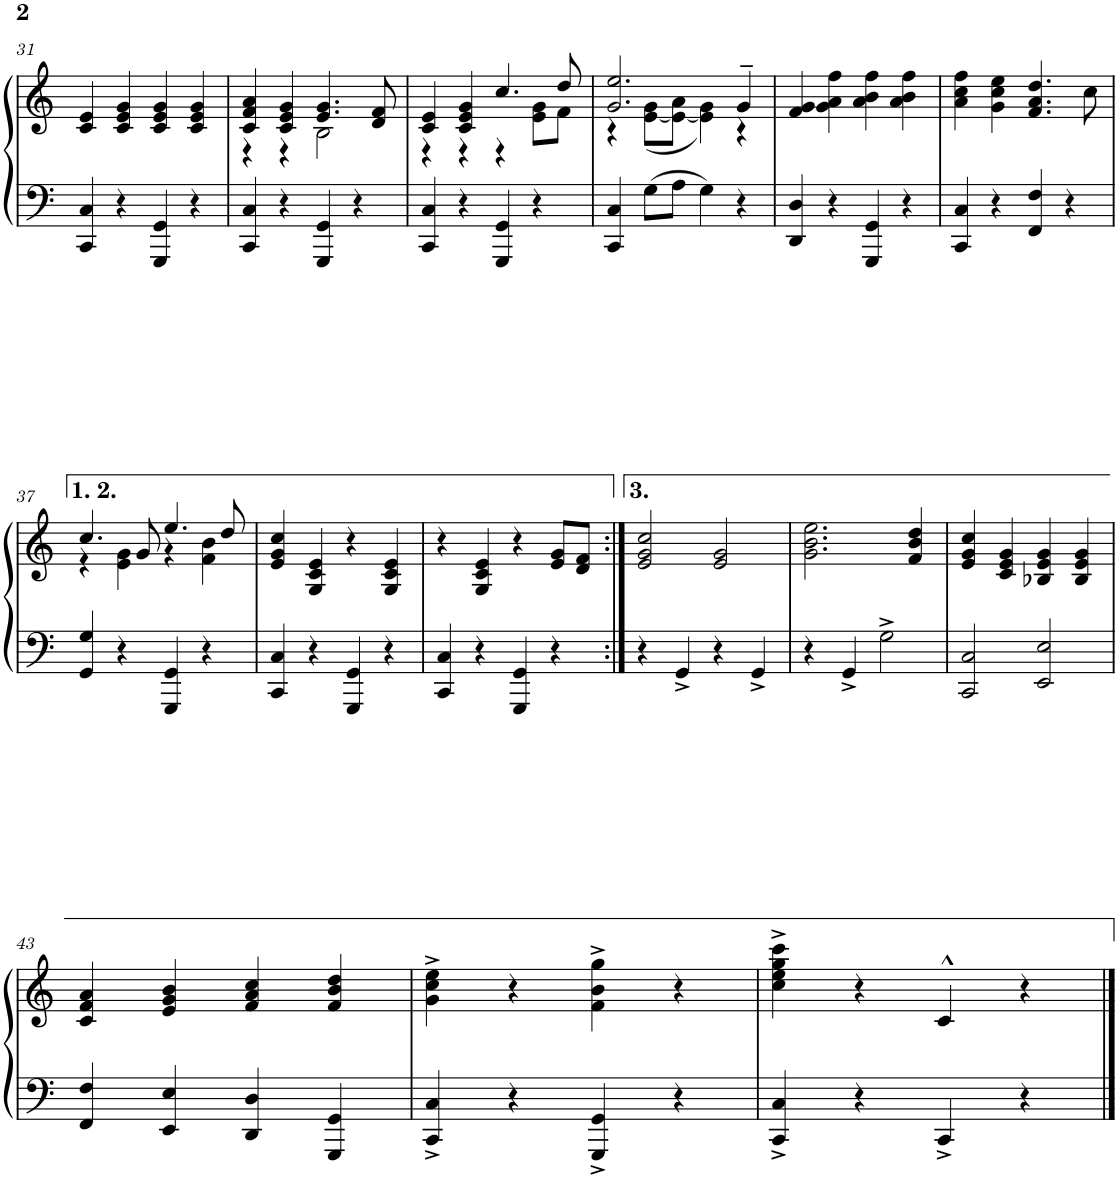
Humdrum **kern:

**kern	**kern
*part1	*part1
*staff2	*staff1
*I"Piano	*
*I'Pno.	*
!!LO:PB:g=z
*clefF4	*clefG2
*k[]	*k[]
*M4/4	*M4/4
=31	=31
4CC/ 4C/	4c/ 4e/
4r	4c/ 4e/ 4g/
4GGG/ 4GG/	4c/ 4e/ 4g/
4r	4c/ 4e/ 4g/
=32	=32
*	*^
4CC/ 4C/	4c/ 4f/ 4a/	4r
4r	4c/ 4e/ 4g/	4r
4GGG/ 4GG/	4.e/ 4.g/	2B\
4r	.	.
.	8d/ 8f/	.
=33	=33	=33
4CC/ 4C/	4c/ 4e/	4r
4r	4c/ 4e/ 4g/	4r
4GGG/ 4GG/	4.cc/	4r
4r	.	8e\ 8g\L
.	8dd/	8f\J
=34	=34	=34
4CC/ 4C/	2.g/ 2.ee/	4r
8G\L	.	([8e\ 8g\L
8A\J	.	8e\_ 8a\J
4G\	.	4e\] 4g\)
4r	4g~/	4r
*	*v	*v
=35	=35
4DD/ 4D/	4f/ 4g/
4r	4g\ 4a\ 4ff\
4GGG/ 4GG/	4a\ 4b\ 4ff\
4r	4a\ 4b\ 4ff\
=36	=36
4CC/ 4C/	4a\ 4cc\ 4ff\
4r	4g\ 4cc\ 4ee\
4FF/ 4F/	4.f/ 4.a/ 4.dd/
4r	.
.	8cc\
!!LO:LB:g=z
=37	=37
*	*^
4GG/ 4G/	4.cc/	4r
4r	.	4e\ 4g\
.	8g/	.
4GGG/ 4GG/	4.ee/	4r
4r	.	4f\ 4b\
.	8dd/	.
*	*v	*v
=38	=38
4CC/ 4C/	4e/ 4g/ 4cc/
4r	4G/ 4c/ 4e/
4GGG/ 4GG/	4r
4r	4G/ 4c/ 4e/
=39	=39
4CC/ 4C/	4r
4r	4G/ 4c/ 4e/
4GGG/ 4GG/	4r
4r	8e/ 8g/L
.	8d/ 8f/J
=40:|!	=40:|!
4r	2e/ 2g/ 2cc/
4GG^/	.
4r	2e/ 2g/
4GG^/	.
=41	=41
4r	2.g\ 2.b\ 2.ee\
4GG^/	.
2G^\	.
.	4f/ 4b/ 4dd/
=42	=42
2CC/ 2C/	4e/ 4g/ 4cc/
.	4c/ 4e/ 4g/
2EE/ 2E/	4B-X/ 4e/ 4g/
.	4B-/ 4e/ 4g/
!!LO:LB:g=z
=43	=43
4FF/ 4F/	4c/ 4f/ 4a/
4EE/ 4E/	4e/ 4g/ 4b/
4DD/ 4D/	4f/ 4a/ 4cc/
4GGG/ 4GG/	4f/ 4b/ 4dd/
=44	=44
4CC/^ 4C/^	4g\^ 4cc\^ 4ee\^
4r	4r
4GGG/^ 4GG/^	4f\^ 4b\^ 4gg\^
4r	4r
=45	=45
4CC/^ 4C/^	4cc\^ 4ee\^ 4gg\^ 4ccc\^
4r	4r
4CC^/	4c^^/
4r	4r
==	==
*-	*-
